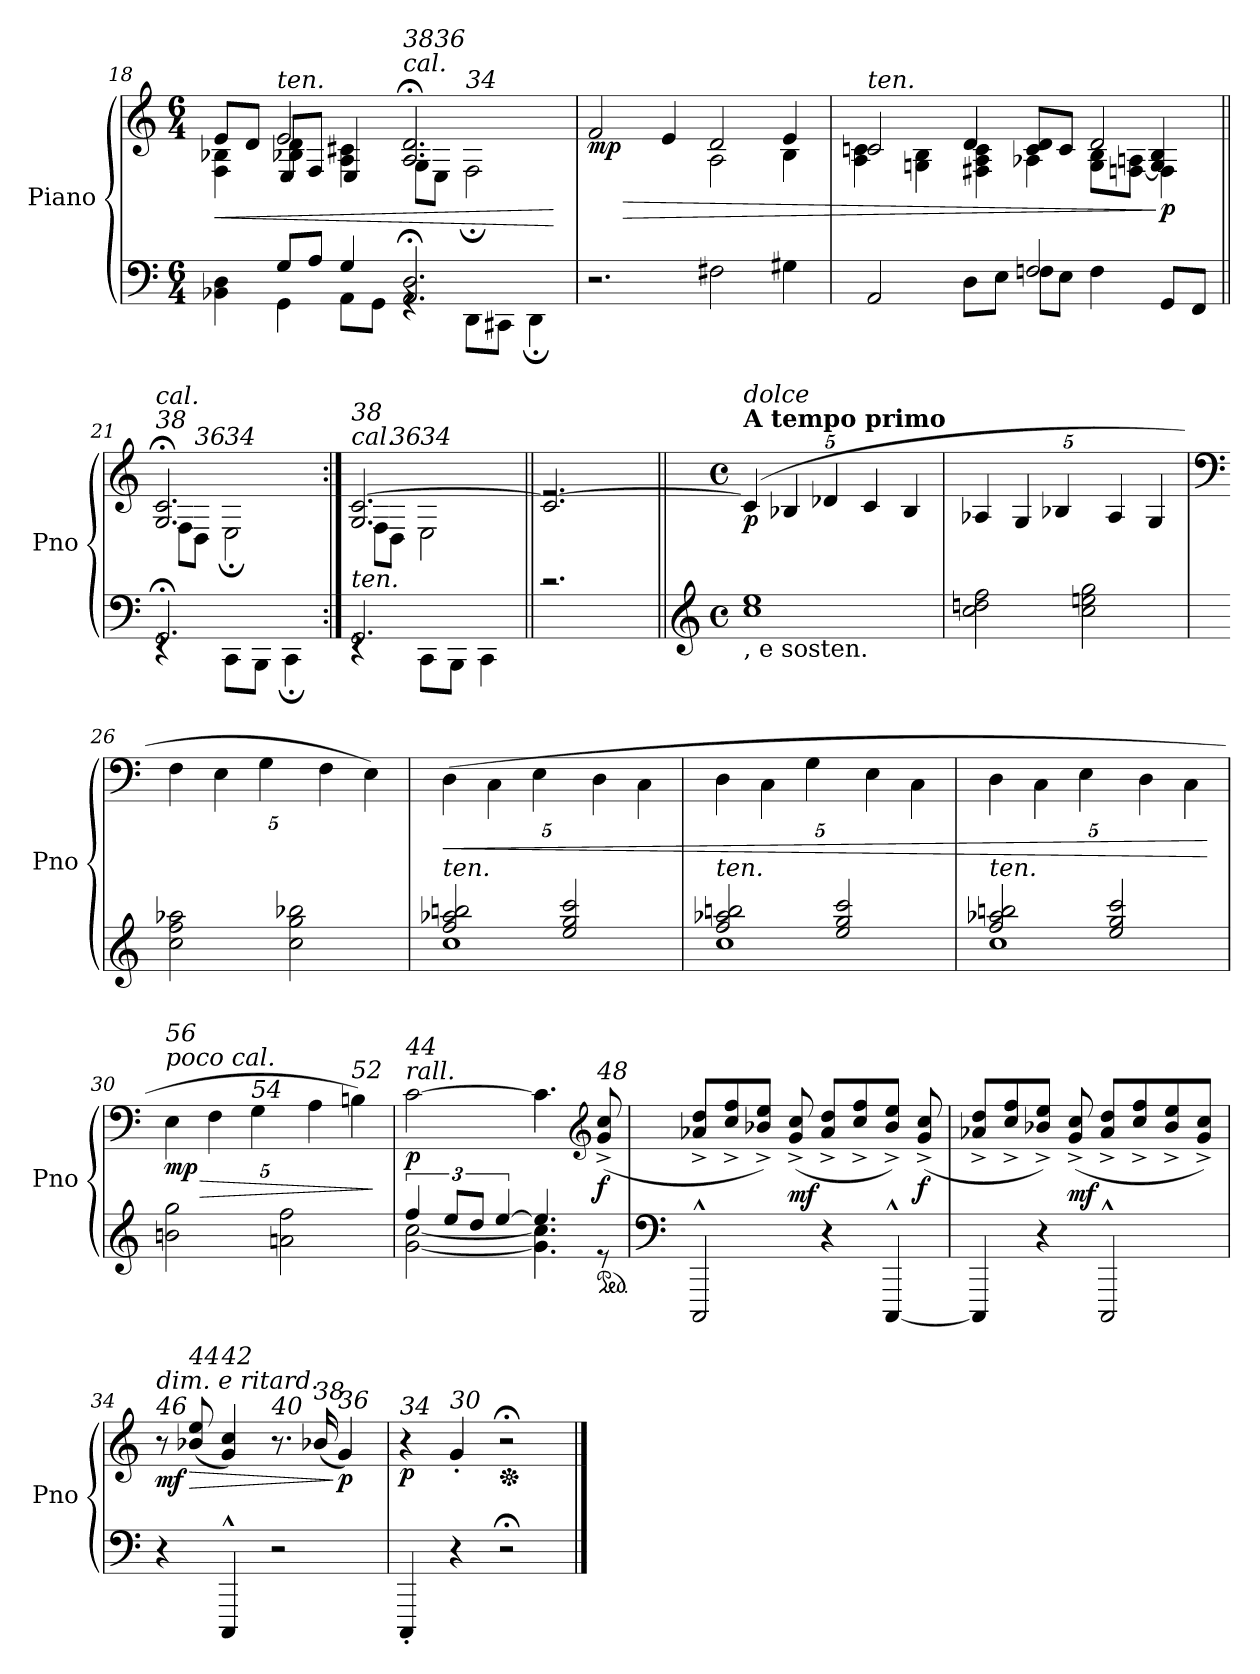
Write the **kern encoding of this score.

**kern	**kern	**dynam
*part1	*part1	*part1
*staff2	*staff1	*staff1/2
*I"Piano	*	*
*I'Pno	*	*
!!LO:PB:g=z
*clefF4	*clefG2	*
*k[]	*k[]	*
*M6/4	*M6/4	*
=18	=18	=18
*^	*	*
!	!	!LO:TX:a:i:t=poco cresc.	!
!	!	!	!LO:HP:b
*	*	*^	*
*	*	*	*^	*
4BB-X\ 4D\	4ryy	8e/L	4F\ 4B-X\	4ryy	<
.	.	8d/J	.	.	.
!	!	!LO:TX:a:i:t=ten.	!	!	!
8G/L	4GG\	2e/	4B-X\ 4d\	8E/L	.
8A/J	.	.	.	8F/J	.
4G/	8AA\L	.	4A\ 4c#X\	4E/	.
.	8GG\J	.	.	.	.
!	!	!LO:TX:a:i:t=cal.	!	!	!
!	!	!LO:TX:a:i:t=38	!	!	!
2.AA/;< 2.D/;<	4rGG	2.A/;< 2.d/;<	8G\L	2.ryy	.
!	!	!	!LO:TX:a:i:t=36	!	!
.	.	.	8E\J	.	.
!	!	!	!LO:TX:a:i:t=34	!	!
.	8DD\L	.	2F;<\	.	.
.	8CC#X\J	.	.	.	.
.	4DD;\	.	.	.	.
*v	*v	*	*	*	*
*	*v	*v	*v	*
.	.	[
=19	=19	=19
!	!LO:TX:a:B:t=A tempo	!
!	!LO:TX:a:i:t=dim.	!
!	!	!LO:HP:b
*	*^	*
!	!	!	!LO:DY:n=1:b
2.r	2f/	2.ryy	> mp
.	4e/	.	.
2F#X\	2d/	2A\	.
4G#X\	4e/	4B\	.
=20	=20	=20	=20
*^	*	*^	*
!	!	!LO:TX:a:i:t=ten.	!	!	!
2AA/	2.ryy	2cn/	4A\ 4c\	4ryy	.
*	*	*	*v	*v	*
.	.	.	4Gn\ 4B\	.
8D\L	.	4d/	4F#X\ 4A\ 4c\	.
8E\J	.	.	.	.
2Fn/	8F\L	8c/ 8d/L	4A-X\	.
.	8E\J	8c/J	.	.
.	4F\	2d/	8G\ 8B\L	.
.	.	.	[8Fn\ 8An\J	.
*	*	*	*^	*
!	!	!	!	!	!LO:DY:n=1:b
8GG/L	4ryy	.	4F\]	4G/ 4B/	] p
8FF/J	.	.	.	.	.
*	*	*	*v	*v	*
=21||	=21||	=21||	=21||	=21||
!	!	!LO:TX:a:i:t=38	!	!
!	!	!LO:TX:a:i:t=cal.	!	!
2.GG;</	4rEE	2.G/;< 2.c/;<	8F\L	.
!	!	!	!LO:TX:a:i:t=36	!
.	.	.	8D\J	.
!	!	!	!LO:TX:a:i:t=34	!
.	8CC\L	.	2E;\	.
.	8BBB\J	.	.	.
.	4CC;\	.	.	.
!!LO:LB:g=z	!!
=22:|!	=22:|!	=22:|!	=22:|!	=22:|!
!	!	!LO:TX:a:i:t=cal.	!	!
!	!	!LO:TX:a:i:t=38	!	!
!LO:TX:a:i:t=ten.	!	!	!	!
2.GG/	4rEE	2.G/ [2.c/	8F\L	.
!	!	!	!LO:TX:a:i:t=36	!
.	.	.	8D\J	.
!	!	!	!LO:TX:a:i:t=34	!
.	8CC\L	.	2E\	.
.	8BBB\J	.	.	.
.	4CC\	.	.	.
=23||	=23||	=23||	=23||	=23||
2ryy	2.rc	2.c/_	2.re	.
4ryy	.	.	.	.
*v	*v	*	*	*
*	*v	*v	*
=24||	=24||	=24||
*clefG2	*	*
*M4/4	*M4/4	*
*met(c)	*met(c)	*
*	*Xbrackettup	*
!	!LO:TX:a:B:t=A tempo primo	!
!	!LO:TX:a:i:t=dolce	!
!LO:TX:b:t=, e sosten.	!	!
!	!	!LO:DY:b
1cc 1ee	(5c/]	p
.	5B-X/	.
.	5d-X/	.
.	5c/	.
.	5B-/	.
=25	=25	=25
2cc\ 2ddn\ 2ff\	5A-X/	.
.	5G/	.
.	5B-X/	.
2cc\ 2een\ 2gg\	.	.
.	5A-/	.
.	5G/	.
=26	=26	=26
*	*clefF4	*
2cc\ 2ff\ 2aa-X\	5F\	.
.	5E\	.
.	5G\	.
2cc\ 2gg\ 2bb-X\	.	.
.	5F\	.
.	5E\)	.
!!LO:LB:g=z
=27	=27	=27
*^	*	*
!LO:TX:a:i:t=ten.	!	!	!
!	!	!	!LO:HP:b
2ff/ 2aa-X/ 2bbn/	1cc	(5D\	<
.	.	5C\	.
.	.	5E\	.
2ee/ 2gg/ 2ccc/	.	.	.
.	.	5D\	.
.	.	5C\	.
=28	=28	=28	=28
!LO:TX:a:i:t=ten.	!	!	!
2ff/ 2aa-X/ 2bbn/	1cc	5D\	.
.	.	5C\	.
.	.	5G\	.
2ee/ 2gg/ 2ccc/	.	.	.
.	.	5E\	.
.	.	5C\	.
=29	=29	=29	=29
!LO:TX:a:i:t=ten.	!	!	!
2ff/ 2aa-X/ 2bbn/	1cc	5D\	.
.	.	5C\	.
.	.	5E\	.
2ee/ 2gg/ 2ccc/	.	.	.
.	.	5D\	.
.	.	5C\	.
*v	*v	*	*
.	.	[
=30	=30	=30
!	!LO:TX:a:i:t=poco cal.	!
!	!LO:TX:a:i:t=56	!
!	!	!LO:HP:b
!	!	!LO:DY:n=1:b
2bn\ 2gg\	5E\	> mp
.	5F\	.
!	!LO:TX:a:i:t=54	!
.	5G\	.
2an\ 2ff\	.	.
.	5A\	.
!	!LO:TX:a:i:t=52	!
.	5Bn\)	.
.	.	]
=31	=31	=31
*^	*	*
!	!	!LO:TX:a:i:t=rall.	!
!	!	!LO:TX:a:i:t=44	!
!	!	!	!LO:DY:b
6ff/	[2g\ [2cc\	[2c\	p
12ee/L	.	.	.
12dd/J	.	.	.
[6ee/	.	.	.
4.ee/]	4.g\] 4.cc\]	4.c\]	.
*	*	*clefG2	*
*ped	*	*	*
!	!	!LO:TX:a:i:t=48	!
!	!	!	!LO:DY:b
8re	8ryy	(8g/^ 8cc/^	f
*v	*v	*	*
!!LO:LB:g=z
=32	=32	=32
*clefF4	*	*
2CCC^^/	8a-X/^ 8dd/^L	.
.	8cc/^ 8ff/^	.
.	8b-X/^ 8ee/^J)	.
!	!	!LO:DY:b
.	(8g/^ 8cc/^	mf
4r	8a-/^ 8dd/^L	.
.	8cc/^ 8ff/^	.
[4CCC^^/	8b-/^ 8ee/^J)	.
!	!	!LO:DY:b
.	(8g/^ 8cc/^	f
=33	=33	=33
4CCC/]	8a-X/^ 8dd/^L	.
.	8cc/^ 8ff/^	.
4r	8b-X/^ 8ee/^J)	.
!	!	!LO:DY:b
.	(8g/^ 8cc/^	mf
2CCC^^/	8a-/^ 8dd/^L	.
.	8cc/^ 8ff/^	.
.	8b-/^ 8ee/^	.
.	8g/^ 8cc/^J)	.
=34	=34	=34
!	!LO:TX:a:i:t=dim. e ritard.	!
!	!LO:TX:a:i:t=46	!
!	!	!LO:HP:b
!	!	!LO:DY:n=1:b
4r	8r	> mf
!	!LO:TX:a:i:t=44	!
.	(8b-X/ 8ee/	.
!	!LO:TX:a:i:t=42	!
4CCC^^/	4g/ 4cc/)	.
!	!LO:TX:a:i:t=40	!
2r	8.r	.
!	!LO:TX:a:i:t=38	!
.	(16b-X/	.
!	!LO:TX:a:i:t=36	!
!	!	!LO:DY:n=2:b
.	4g/)	] p
=35	=35	=35
!	!LO:TX:a:i:t=34	!
!	!	!LO:DY:b
4CCC'/	4r	p
!	!LO:TX:a:i:t=30	!
4r	4g'/	.
*	*Xped	*
2r;<	2r;<	.
==	==	==
*-	*-	*-
